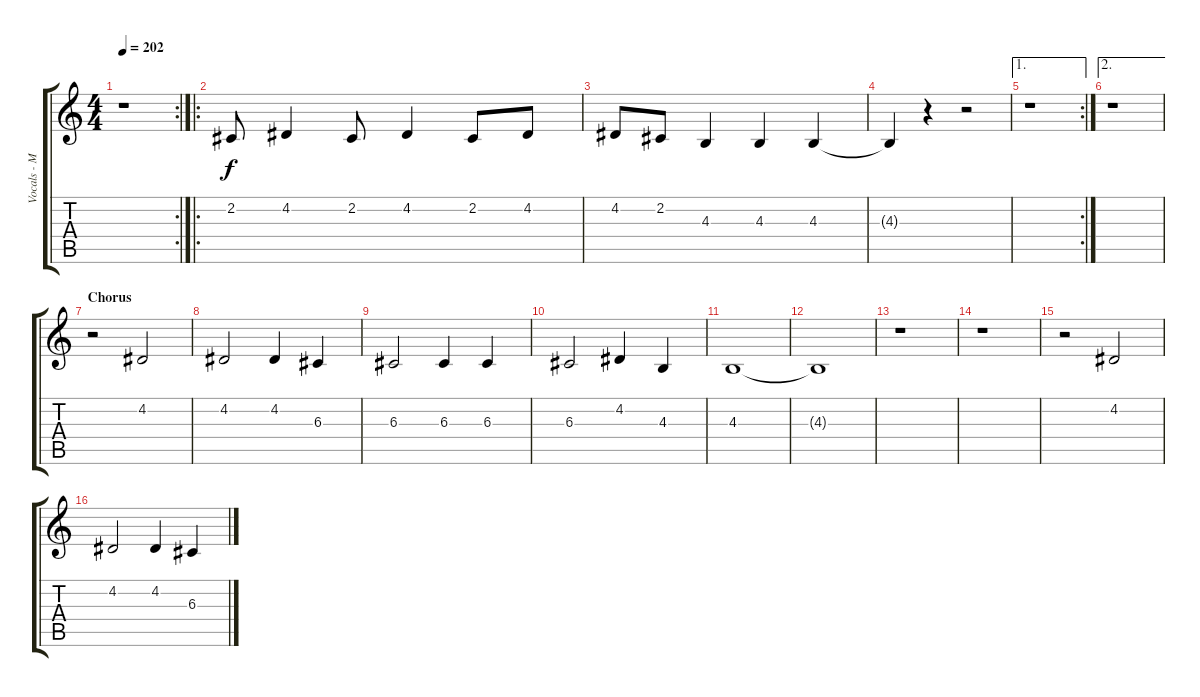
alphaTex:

\track ("Vocals - Mark" "Vocals - M") {instrument altosax}
\staff {score tabs}
\tuning (E4 B3 G3 D3 A2 E2) {hide}
\rc 2
\ts (4 4)
\tempo 202
\clef g2
\ks c
r.1{dy f} |
\ro
2.2.8 4.2.4 2.2.8 4.2.4 2.2.8 4.2.8 |
4.2.8 2.2.8 4.3.4 4.3.4 4.3.4 |
4.3{t}.4 r.4 r.2 |
\ae 1
\rc 2
r.1 |
\ae 2
r.1 |
\section ("" "Chorus")
r.2 4.2.2 |
4.2.2 4.2.4 6.3.4 |
6.3.2 6.3.4 6.3.4 |
6.3.2 4.2.4 4.3.4 |
4.3.1 |
4.3{t}.1 |
r.1 |
r.1 |
r.2 4.2.2 |
4.2.2 4.2.4 6.3.4
